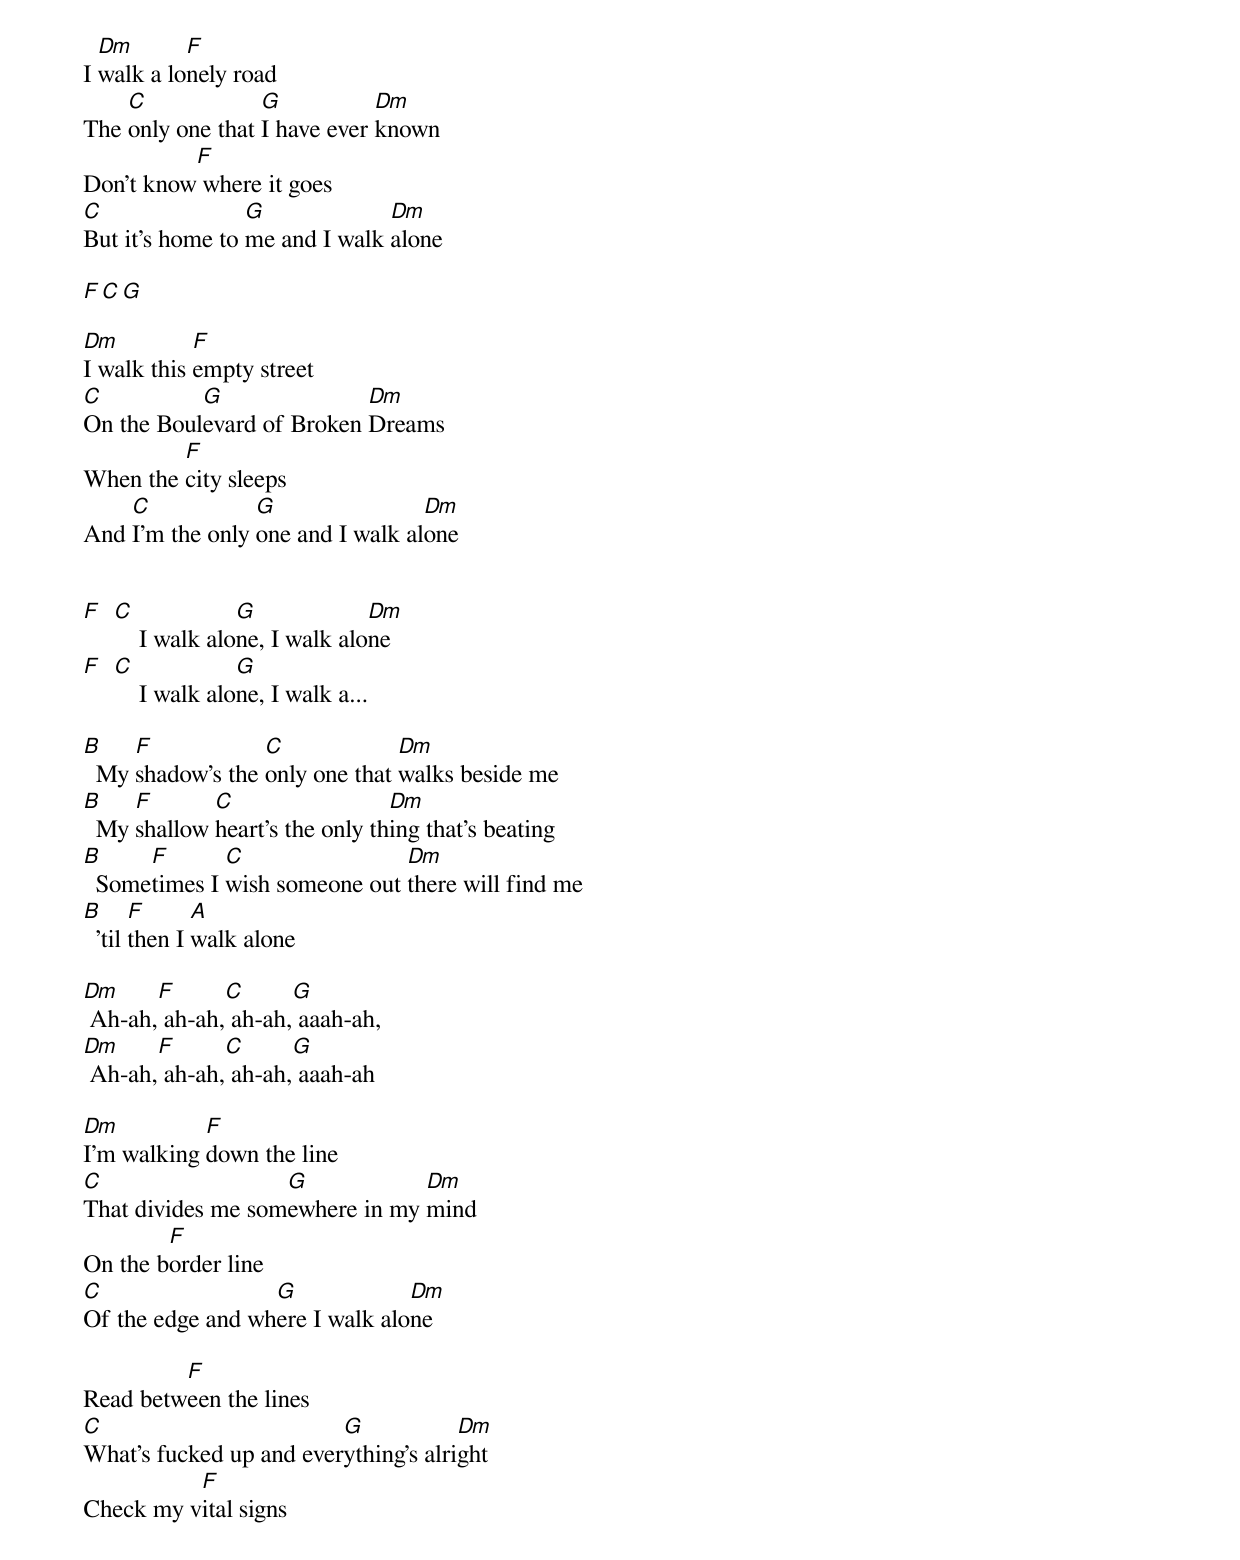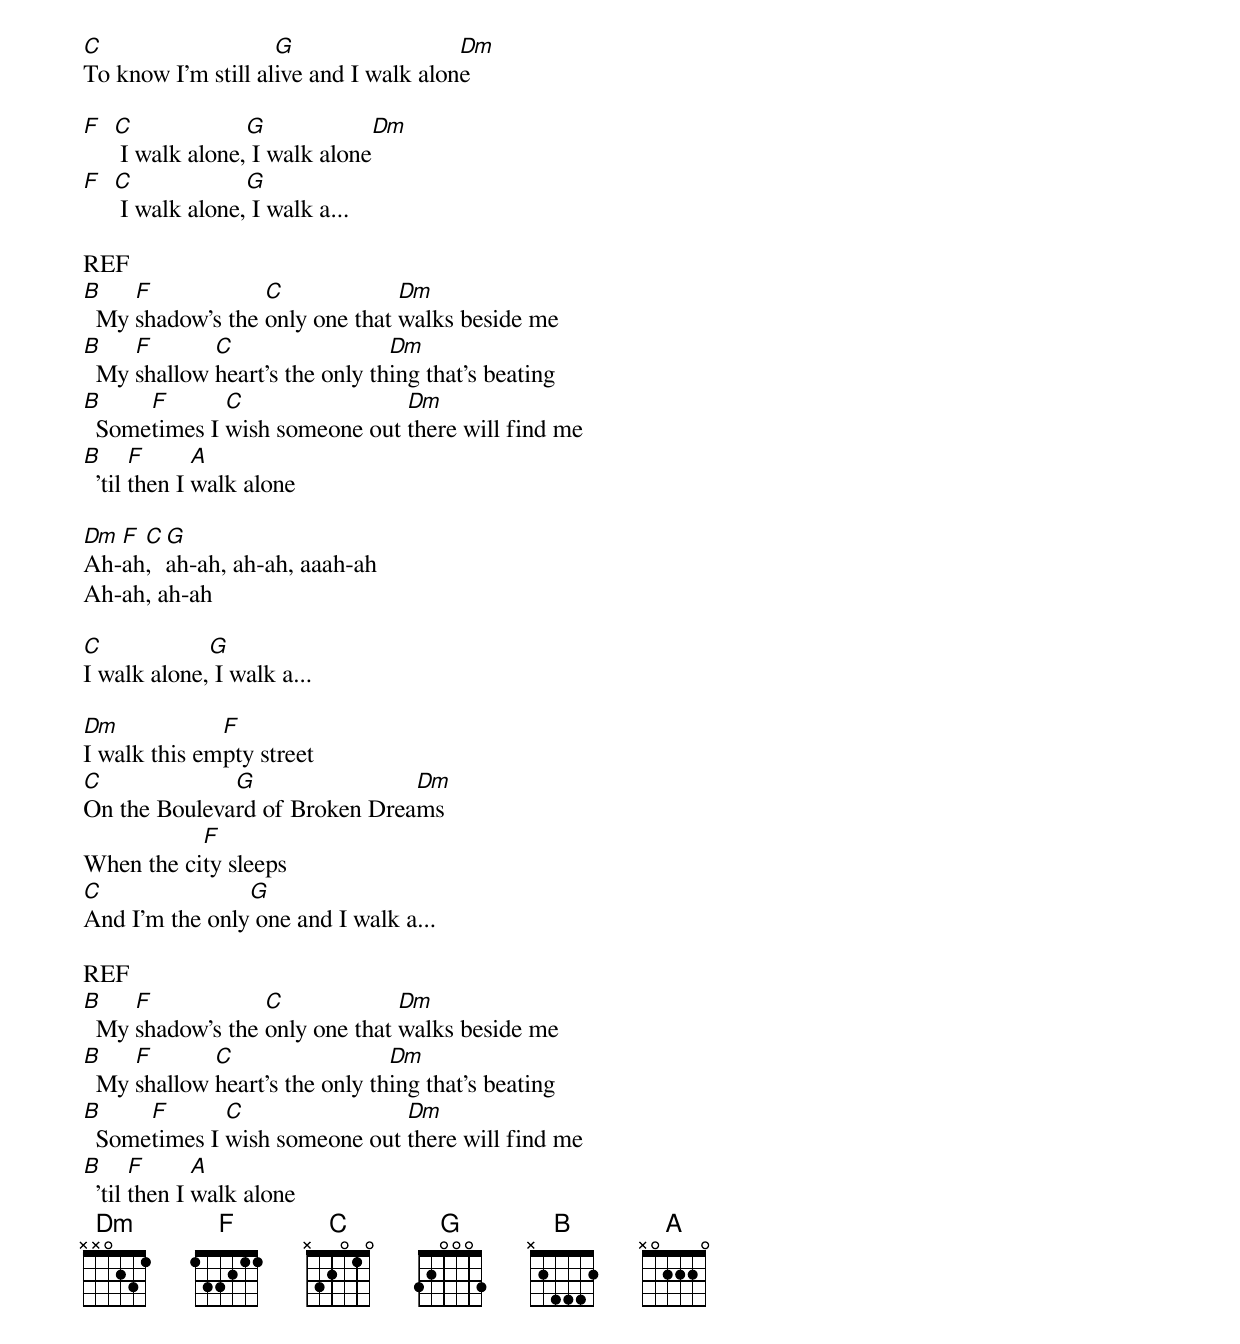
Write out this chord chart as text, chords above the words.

  Dm       F
I walk a lonely road
    C             G           Dm
The only one that I have ever known
          F
Don't know where it goes
C                G             Dm
But it's home to me and I walk alone

F C G

Dm          F
I walk this empty street
C          G               Dm
On the Boulevard of Broken Dreams
         F
When the city sleeps
    C            G                Dm
And I'm the only one and I walk alone


F C             G             Dm
      I walk alone, I walk alone
F C             G
      I walk alone, I walk a...

B    F            C             Dm
  My shadow's the only one that walks beside me
B    F       C                  Dm
  My shallow heart's the only thing that's beating
B     F       C                Dm
  Sometimes I wish someone out there will find me
B      F      A
  'til then I walk alone

Dm     F      C      G
 Ah-ah, ah-ah, ah-ah, aaah-ah,
Dm     F      C      G
 Ah-ah, ah-ah, ah-ah, aaah-ah

Dm          F
I'm walking down the line
C                  G            Dm
That divides me somewhere in my mind
        F
On the border line
C                 G             Dm
Of the edge and where I walk alone

         F
Read between the lines
C                        G            Dm
What's fucked up and everything's alright
          F
Check my vital signs
C                   G                  Dm
To know I'm still alive and I walk alone

F C             G             Dm
   I walk alone, I walk alone
F C             G
   I walk alone, I walk a...

REF
B    F            C             Dm
  My shadow's the only one that walks beside me
B    F       C                  Dm
  My shallow heart's the only thing that's beating
B     F       C                Dm
  Sometimes I wish someone out there will find me
B      F      A
  'til then I walk alone

Dm F C G
Ah-ah, ah-ah, ah-ah, aaah-ah
Ah-ah, ah-ah

C            G
I walk alone, I walk a...

Dm            F
I walk this empty street
C             G                Dm
On the Boulevard of Broken Dreams
           F
When the city sleeps
C               G
And I'm the only one and I walk a...

REF
B    F            C             Dm
  My shadow's the only one that walks beside me
B    F       C                  Dm
  My shallow heart's the only thing that's beating
B     F       C                Dm
  Sometimes I wish someone out there will find me
B      F      A
  'til then I walk alone
